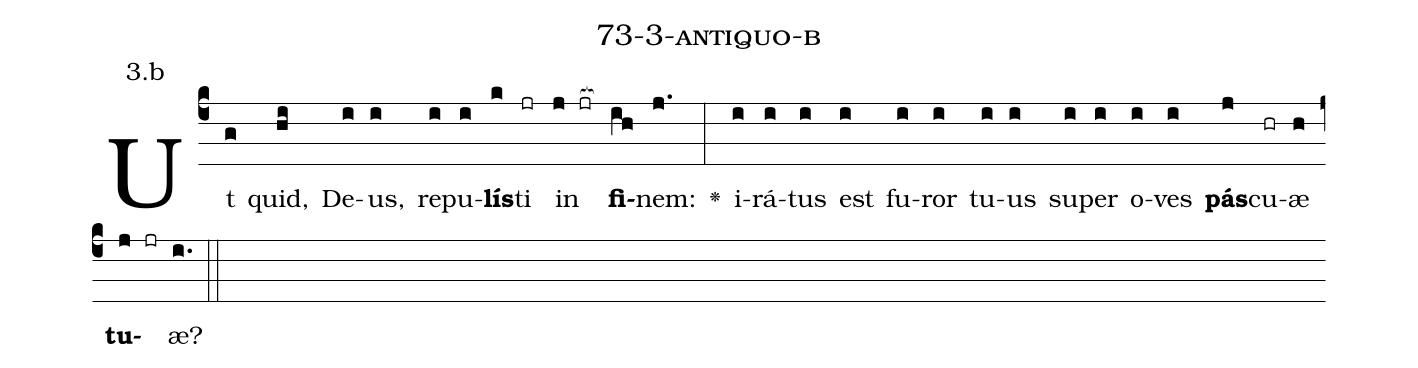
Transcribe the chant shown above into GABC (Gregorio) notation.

name: 73-3-antiquo-b;
annotation: 3.b;
%%
(c4)Ut(g) quid,(hi) De(i)us,(i) re(i)pu(i)<b>lís</b>(k)ti(jr) in(j jr[ocb:1{]) <b>fi</b>(ih[ocb:0}])nem:(j.) <v>\greheightstar</v>(:) i(i)rá(i)tus(i) est(i) fu(i)ror(i) tu(i)us(i) su(i)per(i) o(i)ves(i) <b>pás</b>(j)cu(hr)æ(h) <b>tu</b>(j jr)æ?(i.) (::)


%E(i) u(i) o(j) u(h) a(j) e.(i.) (::)
